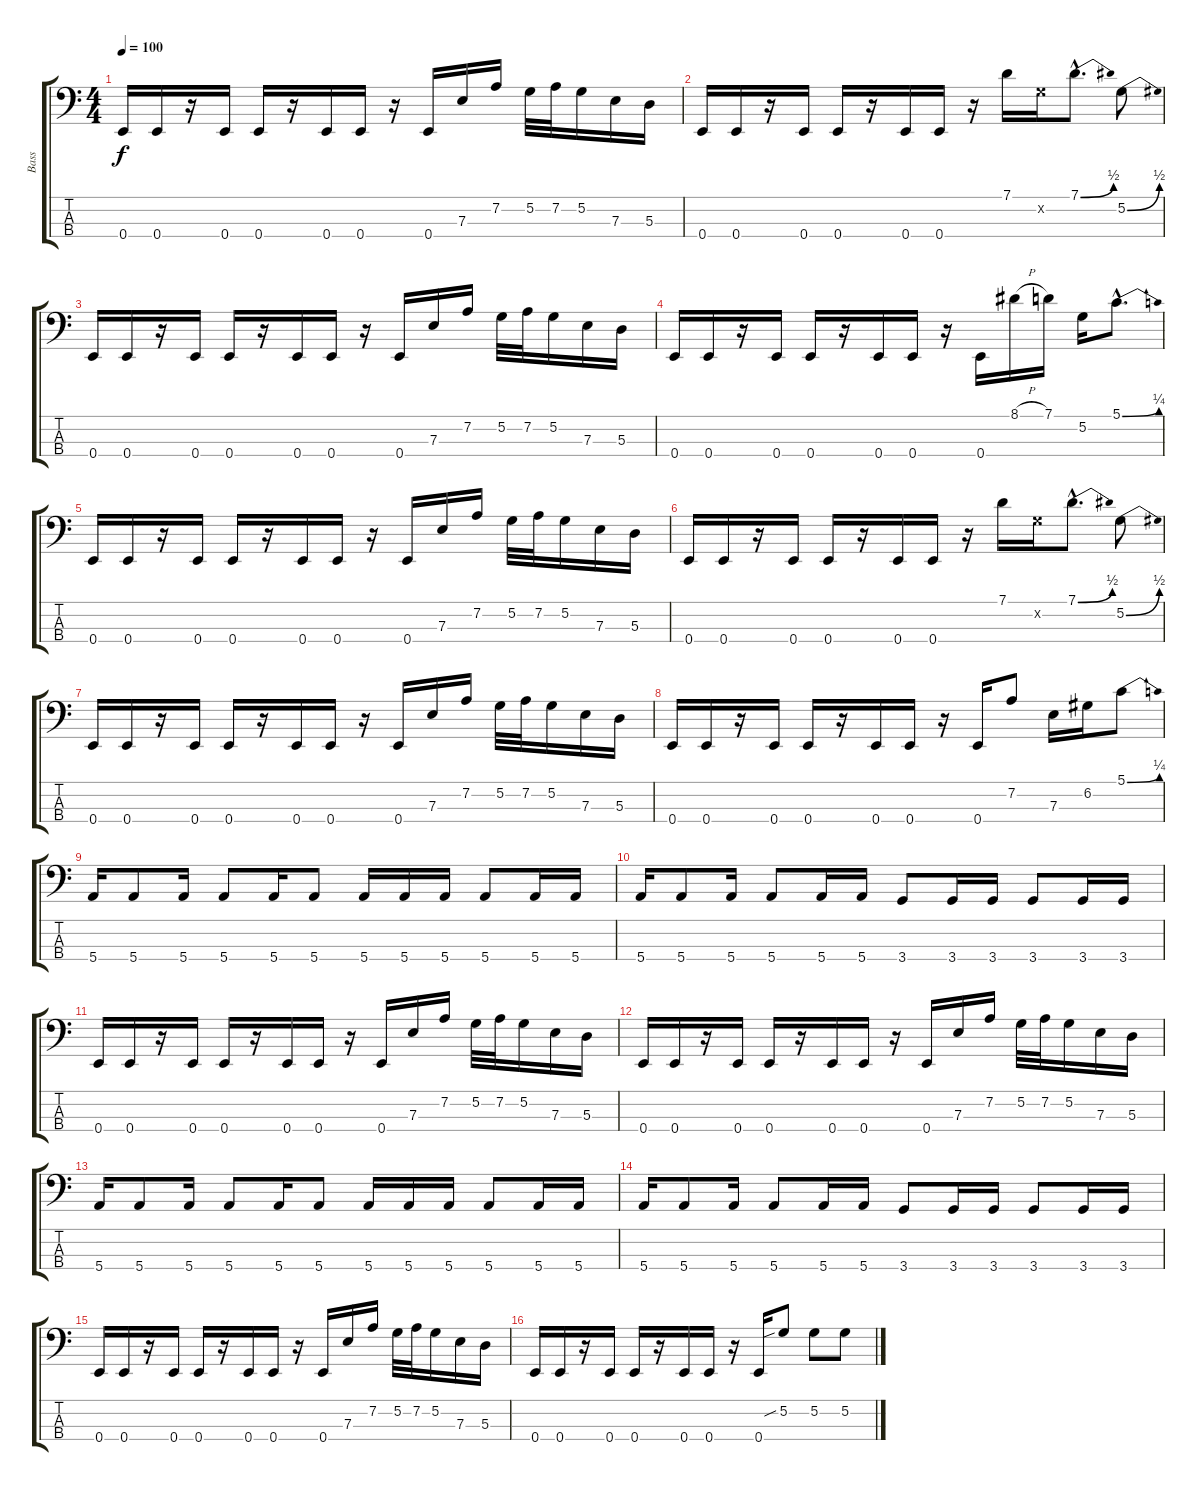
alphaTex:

\track ("Bass" "Bass") {instrument electricbassfinger}
\staff {score tabs}
\tuning (G2 D2 A1 E1) {hide}
\ts (4 4)
\tempo 100
\clef f4
\ks c
0.4.16{dy f} 0.4.16 r.16 0.4.16 0.4.16 r.16 0.4.16 0.4.16 r.16 0.4.16 7.3.16 7.2.16 5.2.32 7.2.32 5.2.16 7.3.16 5.3.16 |
0.4.16 0.4.16 r.16 0.4.16 0.4.16 r.16 0.4.16 0.4.16 r.16 7.1.16 5.2{x}.16 7.1{be (bend 0 0 60 2) hac}.8{d} 5.2{be (bend 0 0 60 2)}.8 |
0.4.16 0.4.16 r.16 0.4.16 0.4.16 r.16 0.4.16 0.4.16 r.16 0.4.16 7.3.16 7.2.16 5.2.32 7.2.32 5.2.16 7.3.16 5.3.16 |
0.4.16 0.4.16 r.16 0.4.16 0.4.16 r.16 0.4.16 0.4.16 r.16 0.4.16 8.1{h}.16 7.1.16 5.2.16 5.1{be (bend 0 0 60 1) hac}.8{d} |
0.4.16 0.4.16 r.16 0.4.16 0.4.16 r.16 0.4.16 0.4.16 r.16 0.4.16 7.3.16 7.2.16 5.2.32 7.2.32 5.2.16 7.3.16 5.3.16 |
0.4.16 0.4.16 r.16 0.4.16 0.4.16 r.16 0.4.16 0.4.16 r.16 7.1.16 5.2{x}.16 7.1{be (bend 0 0 60 2) hac}.8{d} 5.2{be (bend 0 0 60 2)}.8 |
0.4.16 0.4.16 r.16 0.4.16 0.4.16 r.16 0.4.16 0.4.16 r.16 0.4.16 7.3.16 7.2.16 5.2.32 7.2.32 5.2.16 7.3.16 5.3.16 |
0.4.16 0.4.16 r.16 0.4.16 0.4.16 r.16 0.4.16 0.4.16 r.16 0.4.16 7.2.8 7.3.16 6.2.16 5.1{be (bend 0 0 60 1)}.8 |
5.4.16 5.4.8 5.4.16 5.4.8 5.4.16 5.4.8 5.4.16 5.4.16 5.4.16 5.4.8 5.4.16 5.4.16 |
5.4.16 5.4.8 5.4.16 5.4.8 5.4.16 5.4.16 3.4.8 3.4.16 3.4.16 3.4.8 3.4.16 3.4.16 |
0.4.16 0.4.16 r.16 0.4.16 0.4.16 r.16 0.4.16 0.4.16 r.16 0.4.16 7.3.16 7.2.16 5.2.32 7.2.32 5.2.16 7.3.16 5.3.16 |
0.4.16 0.4.16 r.16 0.4.16 0.4.16 r.16 0.4.16 0.4.16 r.16 0.4.16 7.3.16 7.2.16 5.2.32 7.2.32 5.2.16 7.3.16 5.3.16 |
5.4.16 5.4.8 5.4.16 5.4.8 5.4.16 5.4.8 5.4.16 5.4.16 5.4.16 5.4.8 5.4.16 5.4.16 |
5.4.16 5.4.8 5.4.16 5.4.8 5.4.16 5.4.16 3.4.8 3.4.16 3.4.16 3.4.8 3.4.16 3.4.16 |
0.4.16 0.4.16 r.16 0.4.16 0.4.16 r.16 0.4.16 0.4.16 r.16 0.4.16 7.3.16 7.2.16 5.2.32 7.2.32 5.2.16 7.3.16 5.3.16 |
0.4.16 0.4.16 r.16 0.4.16 0.4.16 r.16 0.4.16 0.4.16 r.16 0.4.16 5.2{sib}.8 5.2.8 5.2.8
